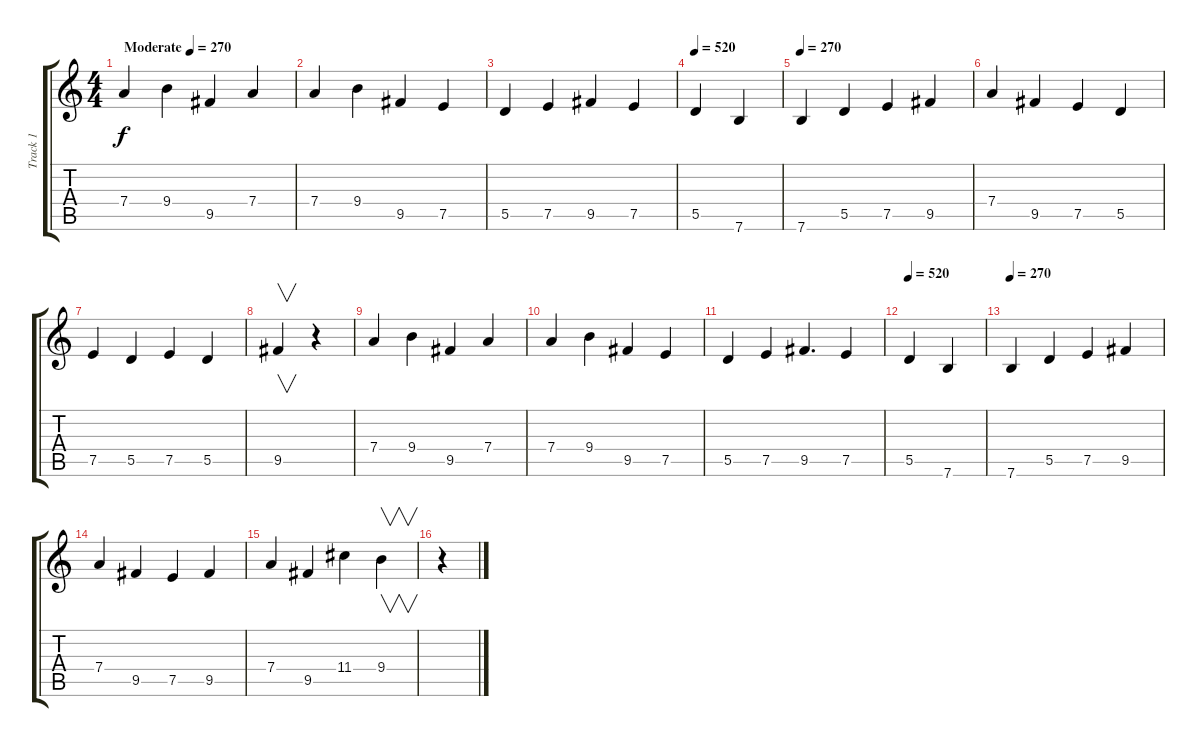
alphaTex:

\track ("Track 1" "Track 1") {instrument distortionguitar}
\staff {score tabs}
\tuning (E4 B3 G3 D3 A2 E2) {hide}
\ts (4 4)
\tempo (270 "Moderate")
\clef g2
\ks c
7.4.4{dy f instrument distortionguitar} 9.4.4 9.5.4 7.4.4 |
7.4.4 9.4.4 9.5.4 7.5.4 |
5.5.4 7.5.4 9.5.4 7.5.4 |
\tempo 520
5.5.4 7.6.4 |
\tempo 270
7.6.4 5.5.4 7.5.4 9.5.4 |
7.4.4 9.5.4 7.5.4 5.5.4 |
7.5.4 5.5.4 7.5.4 5.5.4 |
9.5.4{v} r.4 |
7.4.4 9.4.4 9.5.4 7.4.4 |
7.4.4 9.4.4 9.5.4 7.5.4 |
5.5.4 7.5.4 9.5.4{d} 7.5.4 |
\tempo 520
5.5.4 7.6.4 |
\tempo 270
7.6.4 5.5.4 7.5.4 9.5.4 |
7.4.4 9.5.4 7.5.4 9.5.4 |
7.4.4 9.5.4 11.4.4 9.4.4{v} |
r.4
